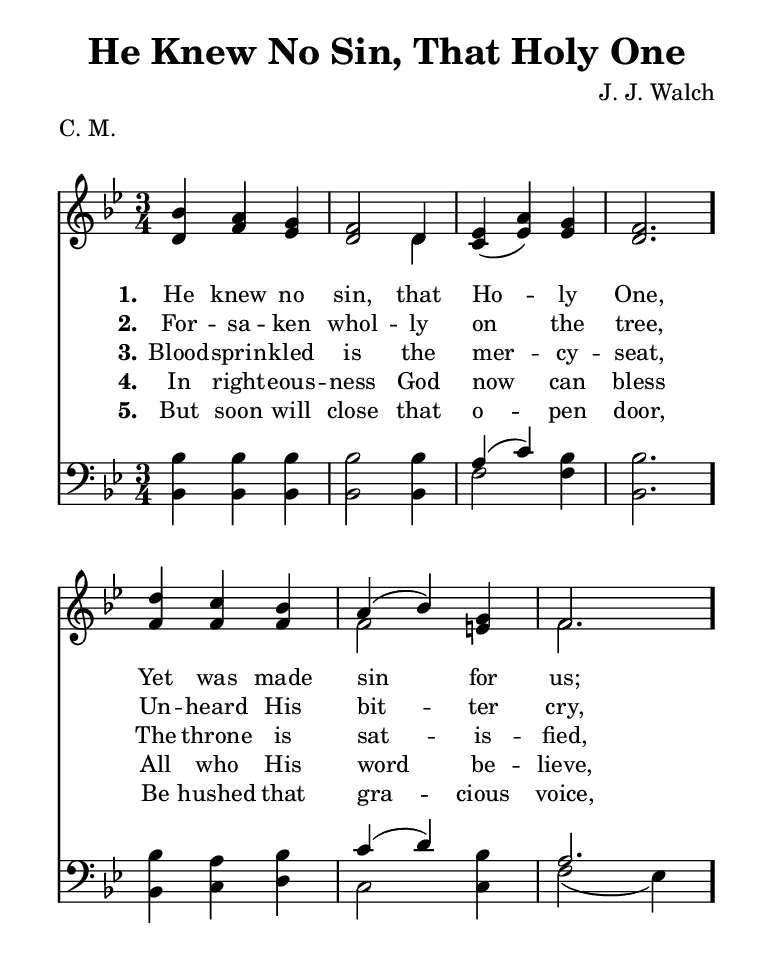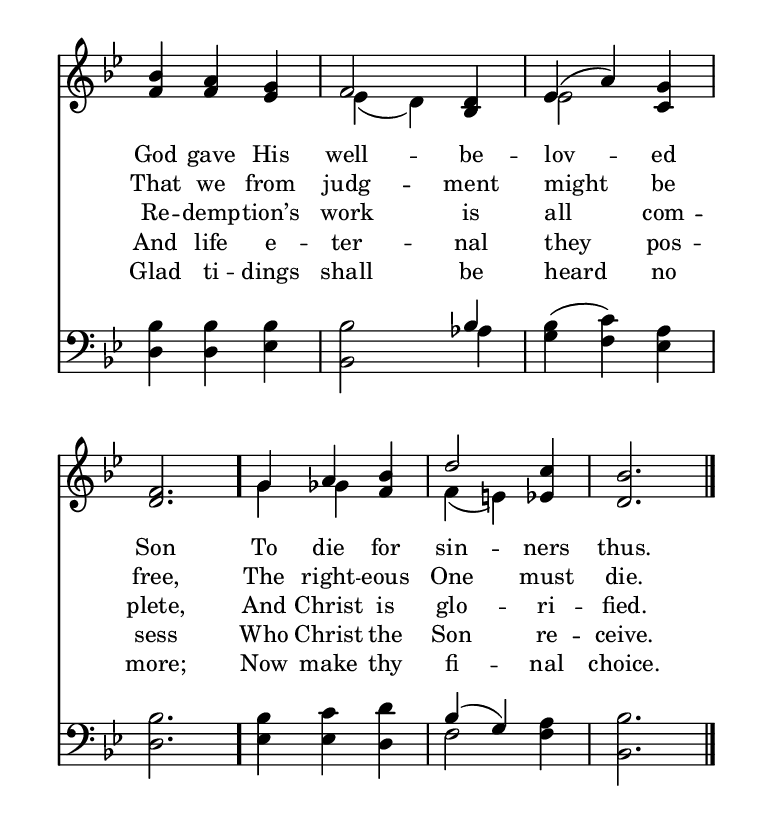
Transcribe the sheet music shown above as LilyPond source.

\include "common/global.ily"
\paper {
  \include "common/paper.ily"
  ragged-bottom = ##t
  ragged-last-bottom = ##t
  systems-per-page = ##f
  %page-count = ##f
}

\header{
  hymnnumber = "39"
  title = "He Knew No Sin, That Holy One"
  tunename = "Sawley"
  meter = "C. M."
  %poet = ""
  composer = "J. J. Walch"
  %copyright = ""
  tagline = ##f
}

% for fermata in MIDI
ta = { \tempo 4=96 }
tb = { \tempo 4=48 }

patternAA = { c4 c4 c4 | c2      c4 | c4( c4) c4 | c2. }
patternAB = { c4 c4 c4 | c2      c4 | c2      c4 | c2. }
patternAC = { c4 c4 c4 | c4( c4) c4 | c2      c4 | c2. }
patternBA = { c4 c4 c4 | c4( c4) c4 | c2.      }
patternBB = { c4 c4 c4 | c2      c4 | c2.      }
patternBC = { c4 c4 c4 | c2      c4 | c2( c4)  }

global = {
  \include "common/overrides.ily"
  \override Staff.TimeSignature.style = #'numbered
  \time 3/4
  \override Score.MetronomeMark.transparent = ##t % hide all fermata changes too
  \ta
  \key bes \major
  %\partial 4
  \autoBeamOff
}

notesSoprano = {
\global
\relative c'' {

  \changePitch \patternAA { bes a g  | f d     | ees a g | f }
  \changePitch \patternBA { d' c bes | a bes g | f       }
  \changePitch \patternAA { bes a g  | f d     | ees a g | f }
  \changePitch \patternBB { g a bes  | d c     | bes     }

  \bar "|."

}
}

notesAlto = {
\global
\relative e' {

  \changePitch \patternAA { d f ees | d d       | c ees ees | d }
  \changePitch \patternBB { f f f   | f e       | f         }
  \changePitch \patternAC { f f ees | ees d bes | ees c     | d }
  \changePitch \patternBA { g ges f | f e ees   | d         }

}
}

notesTenor = {
\global
\relative a {

  \changePitch \patternAA { bes bes bes | bes bes | a c bes | bes }
  \changePitch \patternBA { bes a bes   | c d bes | a       }
  \changePitch \patternAA { bes bes bes | bes bes | bes c a | bes }
  \changePitch \patternBA { bes c d     | bes g a | bes     }

}
}

notesBass = {
\global
\relative f, {

  \changePitch \patternAB { bes bes bes | bes bes  | f' f    | bes, }
  \changePitch \patternBC { bes c d     | c c      | f ees   }
  \changePitch \patternAA { d d ees     | bes aes' | g f ees | d    }
  \changePitch \patternBB { ees ees d   | f f      | bes,    }

}
}

wordsA = \lyricmode {
\set stanza = "1."

He knew no sin, that Ho -- ly One, \bar "."
Yet was made sin for us; \bar "." \break
God gave His well -- be -- lov -- ed Son \bar "."
To die for sin -- ners thus. \bar "." \break

}

wordsB = \lyricmode {
\set stanza = "2."

For -- sa -- ken whol -- ly on the tree,
Un -- heard His bit -- ter cry,
That we from judg -- ment might be free,
The right -- eous One must die.

}

wordsC = \lyricmode {
\set stanza = "3."

Blood -- sprin -- kled is the mer -- cy -- seat,
The throne is sat -- is -- fied,
Re -- demp -- tion’s work is all com -- plete,
And Christ is glo -- ri -- fied.

}

wordsD = \lyricmode {
\set stanza = "4."

In right -- eous -- ness God now can bless
All who His word be -- lieve,
And life e -- ter -- nal they pos -- sess
Who Christ the Son re -- ceive.

}

wordsE = \lyricmode {
\set stanza = "5."

But soon will close that o -- pen door,
Be hushed that gra -- cious voice,
Glad ti -- dings shall be heard no more;
Now make thy fi -- nal choice.

}

\score {
  \context ChoirStaff <<
    \context Staff = upper <<
      \set Staff.autoBeaming = ##f
      \set ChoirStaff.systemStartDelimiter = #'SystemStartBar
      \set ChoirStaff.printPartCombineTexts = ##f
      \partcombine #'(2 . 9) \notesSoprano \notesAlto
      \context NullVoice = sopranos { \voiceOne << \notesSoprano >> }
      \context NullVoice = altos { \voiceTwo << \notesAlto >> }
      \context Lyrics = one   \lyricsto sopranos \wordsA
      \context Lyrics = two   \lyricsto sopranos \wordsB
      \context Lyrics = three \lyricsto sopranos \wordsC
      \context Lyrics = four  \lyricsto sopranos \wordsD
      \context Lyrics = five  \lyricsto sopranos \wordsE
    >>
    \context Staff = men <<
      \set Staff.autoBeaming = ##f
      \clef bass
      \set ChoirStaff.printPartCombineTexts = ##f
      \partcombine #'(2 . 9) \notesTenor \notesBass
      \context NullVoice = tenors { \voiceOne << \notesTenor >> }
      \context NullVoice = basses { \voiceTwo << \notesBass >> }
    >>
  >>
  \layout {
    \include "common/layout.ily"
  }
  \midi{
    \include "common/midi.ily"
  }
}

\version "2.19.49"  % necessary for upgrading to future LilyPond versions.

% vi:set et ts=2 sw=2 ai nocindent syntax=lilypond:
